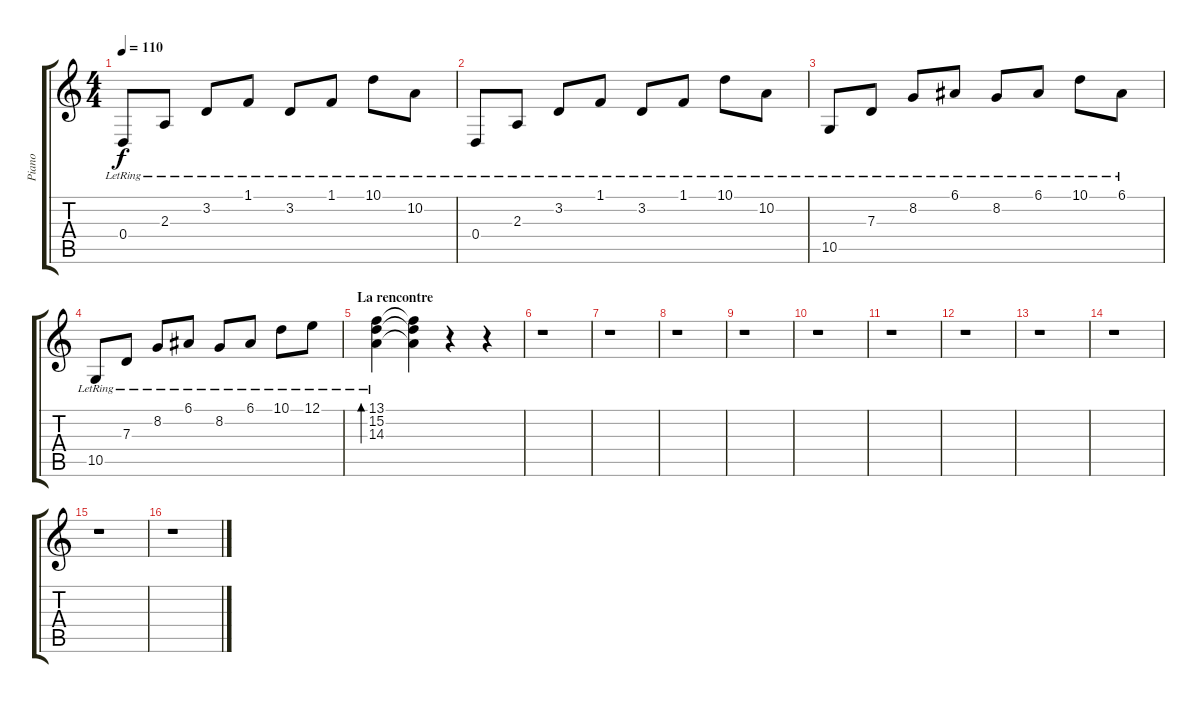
\track ("Piano" "Piano") {instrument acousticgrandpiano}
\staff {score tabs}
\tuning (E4 B3 G3 D3 A2 E2) {hide}
\ts (4 4)
\tempo 110
\clef g2
\ks c
0.4{lr}.8{dy f} 2.3{lr}.8 3.2{lr}.8 1.1{lr}.8 3.2{lr}.8 1.1{lr}.8 10.1{lr}.8 10.2{lr}.8 |
0.4{lr}.8 2.3{lr}.8 3.2{lr}.8 1.1{lr}.8 3.2{lr}.8 1.1{lr}.8 10.1{lr}.8 10.2{lr}.8 |
10.5{lr}.8 7.3{lr}.8 8.2{lr}.8 6.1{lr}.8 8.2{lr}.8 6.1{lr}.8 10.1{lr}.8 6.1{lr}.8 |
10.5{lr}.8 7.3{lr}.8 8.2{lr}.8 6.1{lr}.8 8.2{lr}.8 6.1{lr}.8 10.1{lr}.8 12.1{lr}.8 |
\section ("" "La rencontre")
(13.1{lr} 15.2{lr} 14.3{lr}).4{bd 480} (13.1{t} 15.2{t} 14.3{t}).4 r.4 r.4 |
r.1 |
r.1 |
r.1 |
r.1 |
r.1 |
r.1 |
r.1 |
r.1 |
r.1 |
r.1 |
r.1
